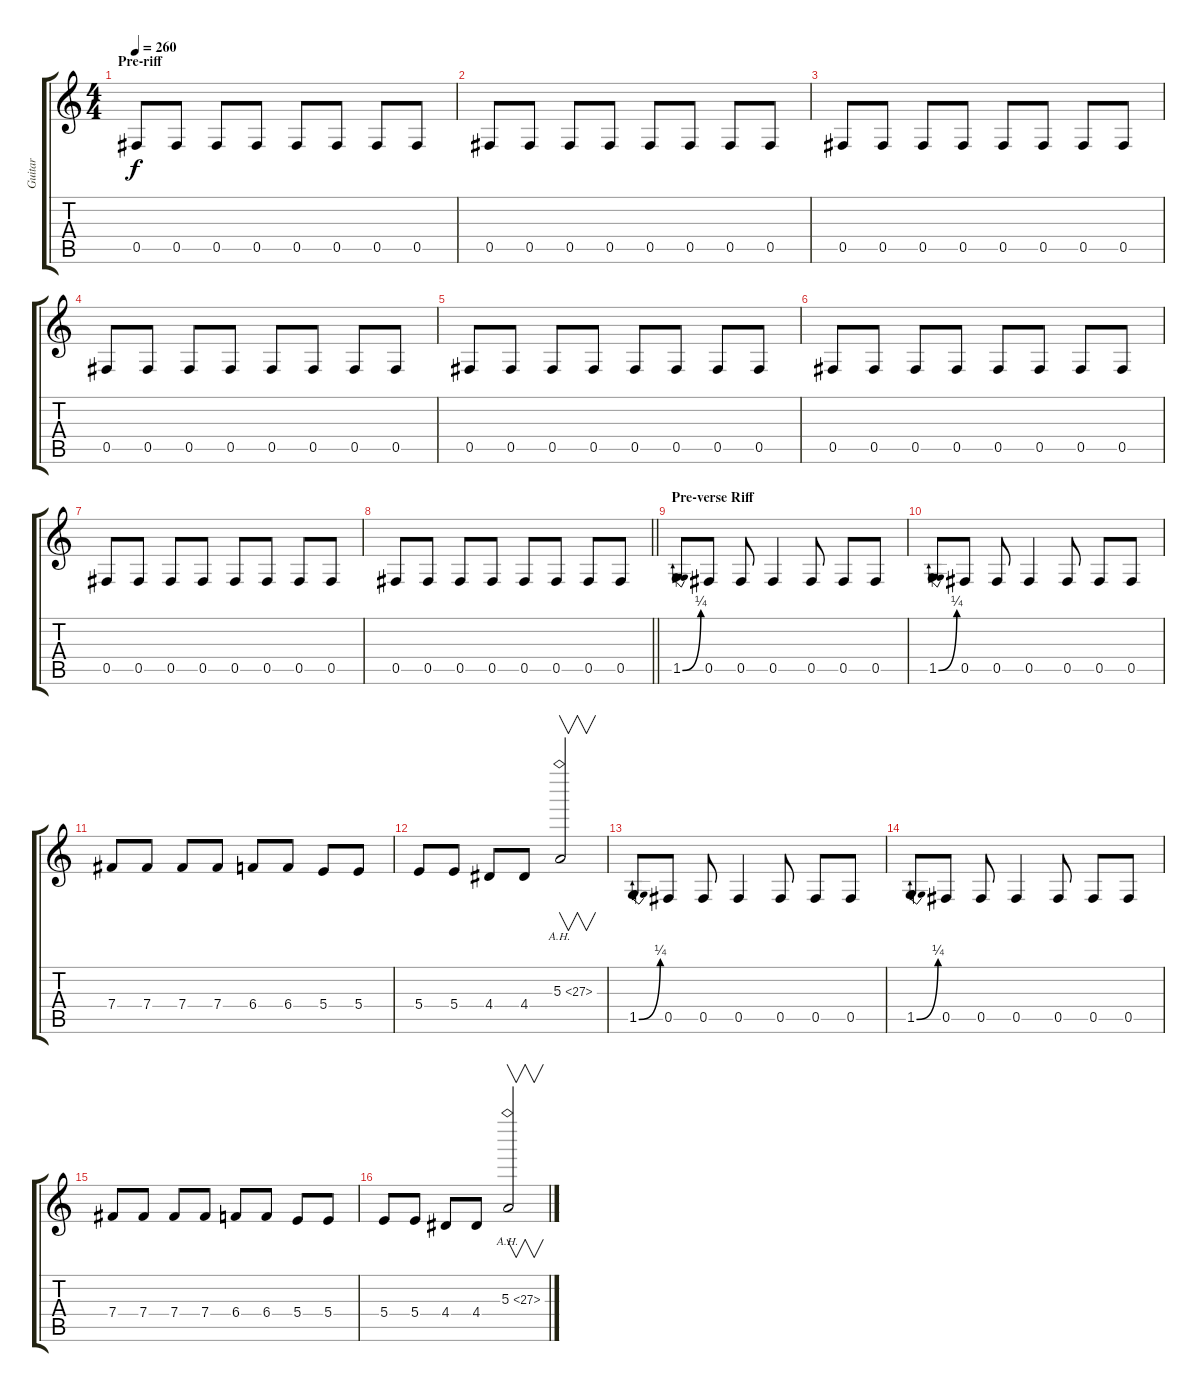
\track ("Guitar" "Guitar") {instrument distortionguitar}
\staff {score tabs}
\tuning (Db4 Ab3 E3 B2 Gb2 Db2) {hide}
\ts (4 4)
\section ("" "Pre-riff")
\tempo 260
\clef g2
\ks c
0.5.8{dy f} 0.5.8 0.5.8 0.5.8 0.5.8 0.5.8 0.5.8 0.5.8 |
0.5.8 0.5.8 0.5.8 0.5.8 0.5.8 0.5.8 0.5.8 0.5.8 |
0.5.8 0.5.8 0.5.8 0.5.8 0.5.8 0.5.8 0.5.8 0.5.8 |
0.5.8 0.5.8 0.5.8 0.5.8 0.5.8 0.5.8 0.5.8 0.5.8 |
0.5.8 0.5.8 0.5.8 0.5.8 0.5.8 0.5.8 0.5.8 0.5.8 |
0.5.8 0.5.8 0.5.8 0.5.8 0.5.8 0.5.8 0.5.8 0.5.8 |
0.5.8 0.5.8 0.5.8 0.5.8 0.5.8 0.5.8 0.5.8 0.5.8 |
\barLineRight lightlight
0.5.8 0.5.8 0.5.8 0.5.8 0.5.8 0.5.8 0.5.8 0.5.8 |
\section ("" "Pre-verse Riff")
1.5{be (bend 0 0 60 1)}.8 0.5.8 0.5.8 0.5.4 0.5.8 0.5.8 0.5.8 |
1.5{be (bend 0 0 60 1)}.8 0.5.8 0.5.8 0.5.4 0.5.8 0.5.8 0.5.8 |
7.4.8 7.4.8 7.4.8 7.4.8 6.4.8 6.4.8 5.4.8 5.4.8 |
5.4.8 5.4.8 4.4.8 4.4.8 5.3{ah 22}.2{v} |
1.5{be (bend 0 0 60 1)}.8 0.5.8 0.5.8 0.5.4 0.5.8 0.5.8 0.5.8 |
1.5{be (bend 0 0 60 1)}.8 0.5.8 0.5.8 0.5.4 0.5.8 0.5.8 0.5.8 |
7.4.8 7.4.8 7.4.8 7.4.8 6.4.8 6.4.8 5.4.8 5.4.8 |
5.4.8 5.4.8 4.4.8 4.4.8 5.3{ah 22}.2{v}
